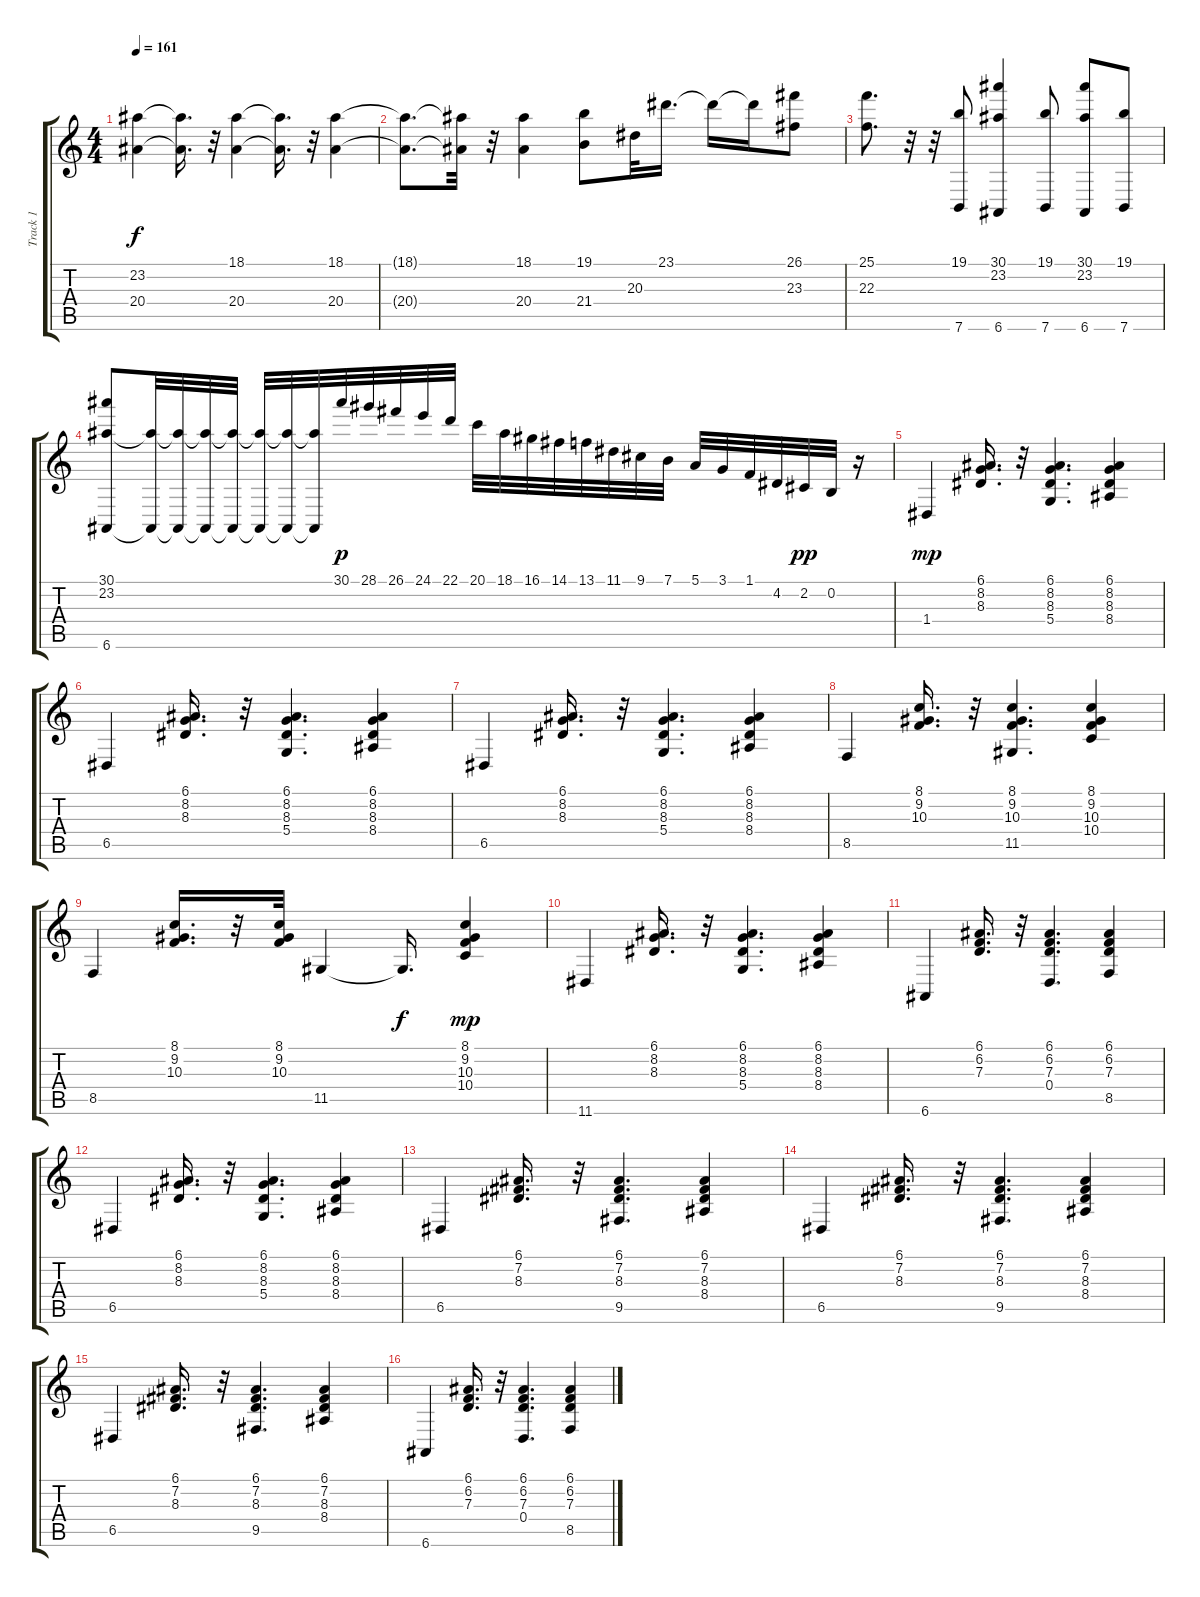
\track ("Track 1" "Track 1") {instrument acousticgrandpiano}
\staff {score tabs}
\tuning (E4 B3 G3 D3 A2 E2) {hide}
\ts (4 4)
\tempo 161
\clef g2
\ks c
(23.2 20.4).4{dy f} (23.2{t} 20.4{t}).16{d} r.32 (18.1 20.4).4 (18.1{t} 20.4{t}).16{d} r.32 (18.1 20.4).4 |
(18.1{t} 20.4{t}).8{d} (18.1{t} 20.4{t}).32 r.32 (18.1 20.4).4 (19.1 21.4).8 20.3.32 23.1.16{d} 23.1{t}.16 23.1{t}.16 (26.1 23.3).8 |
(25.1 22.3).8{d} r.32 r.32 (19.1 7.6).8 (30.1 23.2 6.6).4 (19.1 7.6).8 (30.1 23.2 6.6).8 (19.1 7.6).8 |
(30.1 23.2 6.6).8 (23.2{t} 6.6{t}).32 (23.2{t} 6.6{t}).32 (23.2{t} 6.6{t}).32 (23.2{t} 6.6{t}).32 (23.2{t} 6.6{t}).32 (23.2{t} 6.6{t}).32 (23.2{t} 6.6{t}).32 30.1.32{dy p} 28.1.32 26.1.32 24.1.32 22.1.32 20.1.32 18.1.32 16.1.32 14.1.32 13.1.32 11.1.32 9.1.32 7.1.32 5.1.32 3.1.32 1.1.32 4.2.32 2.2.32{dy pp} 0.2.32 r.16 |
1.4.4{dy mp} (6.1 8.2 8.3).16{d} r.32 (6.1 8.2 8.3 5.4).4{d} (6.1 8.2 8.3 8.4).4 |
6.5.4 (6.1 8.2 8.3).16{d} r.32 (6.1 8.2 8.3 5.4).4{d} (6.1 8.2 8.3 8.4).4 |
6.5.4 (6.1 8.2 8.3).16{d} r.32 (6.1 8.2 8.3 5.4).4{d} (6.1 8.2 8.3 8.4).4 |
8.5.4 (8.1 9.2 10.3).16{d} r.32 (8.1 9.2 10.3 11.5).4{d} (8.1 9.2 10.3 10.4).4 |
8.5.4 (8.1 9.2 10.3).16{d} r.32 (8.1 9.2 10.3).32 11.5.4 11.5{t}.16{d dy f} (8.1 9.2 10.3 10.4).4{dy mp} |
11.6.4 (6.1 8.2 8.3).16{d} r.32 (6.1 8.2 8.3 5.4).4{d} (6.1 8.2 8.3 8.4).4 |
6.6.4 (6.1 6.2 7.3).16{d} r.32 (6.1 6.2 7.3 0.4).4{d} (6.1 6.2 7.3 8.5).4 |
6.5.4 (6.1 8.2 8.3).16{d} r.32 (6.1 8.2 8.3 5.4).4{d} (6.1 8.2 8.3 8.4).4 |
6.5.4 (6.1 7.2 8.3).16{d} r.32 (6.1 7.2 8.3 9.5).4{d} (6.1 7.2 8.3 8.4).4 |
6.5.4 (6.1 7.2 8.3).16{d} r.32 (6.1 7.2 8.3 9.5).4{d} (6.1 7.2 8.3 8.4).4 |
6.5.4 (6.1 7.2 8.3).16{d} r.32 (6.1 7.2 8.3 9.5).4{d} (6.1 7.2 8.3 8.4).4 |
6.6.4 (6.1 6.2 7.3).16{d} r.32 (6.1 6.2 7.3 0.4).4{d} (6.1 6.2 7.3 8.5).4
